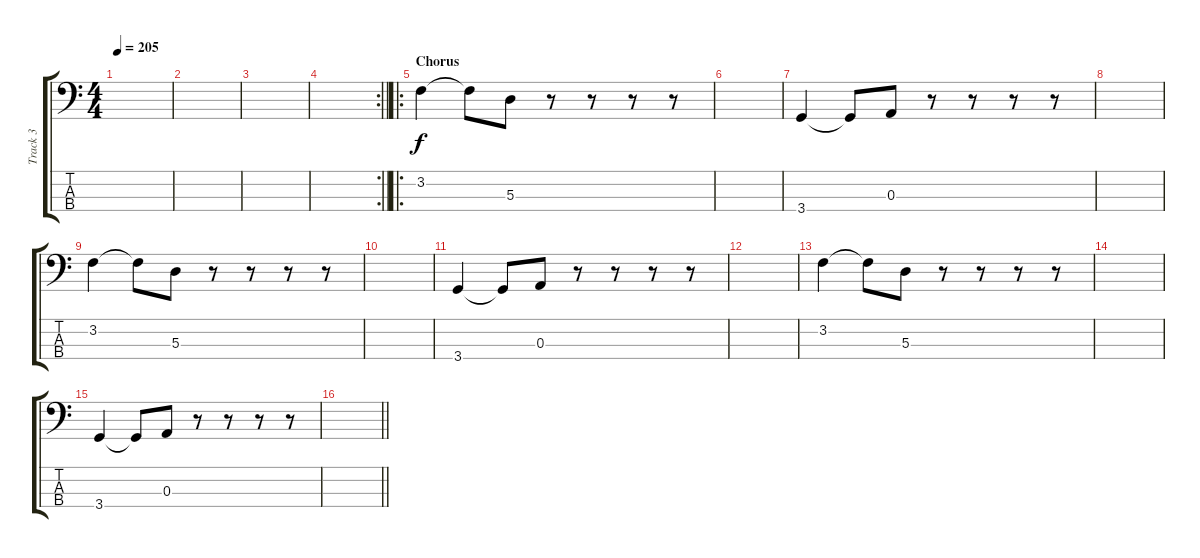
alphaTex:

\track ("Track 3" "Track 3") {instrument electricbassfinger}
\staff {score tabs}
\tuning (G2 D2 A1 E1) {hide}
\ts (4 4)
\tempo 205
\clef f4
\ks c
|
|
|
\rc 2
\barLineRight lightlight
|
\ro
\section ("" "Chorus")
3.2.4 3.2{t}.8 5.3.8 r.8 r.8 r.8 r.8 |
|
3.4.4 3.4{t}.8 0.3.8 r.8 r.8 r.8 r.8 |
|
3.2.4 3.2{t}.8 5.3.8 r.8 r.8 r.8 r.8 |
|
3.4.4 3.4{t}.8 0.3.8 r.8 r.8 r.8 r.8 |
|
3.2.4 3.2{t}.8 5.3.8 r.8 r.8 r.8 r.8 |
|
3.4.4 3.4{t}.8 0.3.8 r.8 r.8 r.8 r.8 |
\barLineRight lightlight
